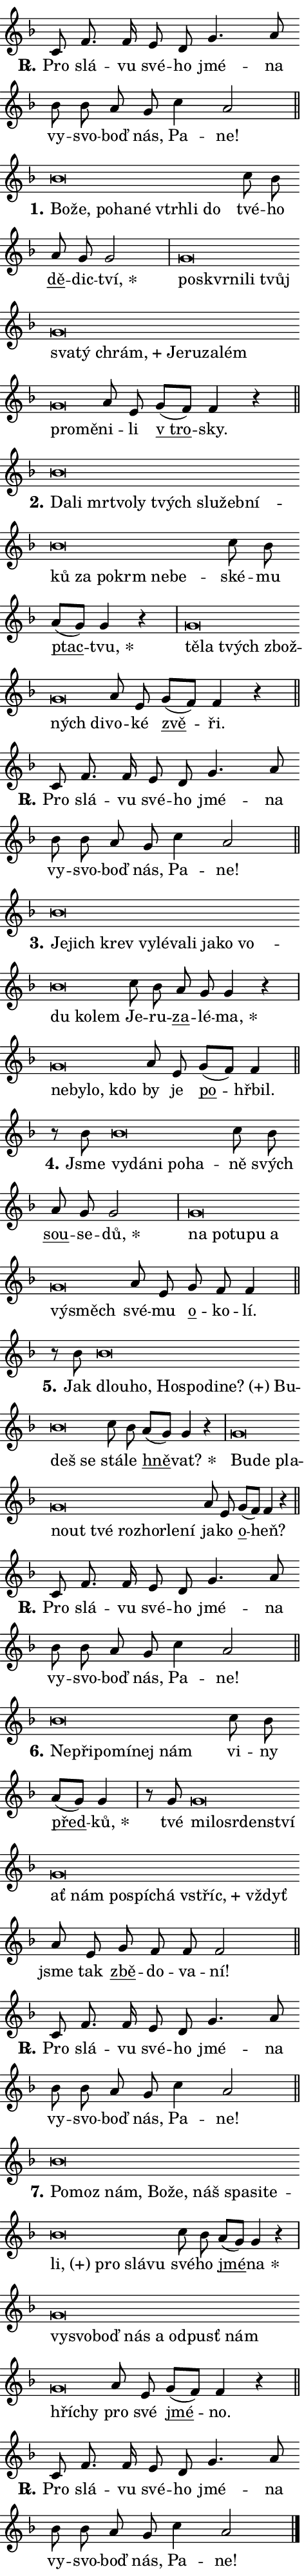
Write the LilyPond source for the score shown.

\version "2.24.0"
\header { tagline = "" }
\paper {
  indent = 0\cm
  top-margin = 0\cm
  right-margin = 0.13\cm % to fit lyric hyphens
  bottom-margin = 0\cm
  left-margin = 0\cm
  paper-width = 8\cm
  page-breaking = #ly:one-page-breaking
  system-system-spacing.basic-distance = #11
  score-system-spacing.basic-distance = #11
  ragged-last = ##f
}


%% Author: Thomas Morley
%% https://lists.gnu.org/archive/html/lilypond-user/2020-05/msg00002.html
#(define (line-position grob)
"Returns position of @var[grob} in current system:
   @code{'start}, if at first time-step
   @code{'end}, if at last time-step
   @code{'middle} otherwise
"
  (let* ((col (ly:item-get-column grob))
         (ln (ly:grob-object col 'left-neighbor))
         (rn (ly:grob-object col 'right-neighbor))
         (col-to-check-left (if (ly:grob? ln) ln col))
         (col-to-check-right (if (ly:grob? rn) rn col))
         (break-dir-left
           (and
             (ly:grob-property col-to-check-left 'non-musical #f)
             (ly:item-break-dir col-to-check-left)))
         (break-dir-right
           (and
             (ly:grob-property col-to-check-right 'non-musical #f)
             (ly:item-break-dir col-to-check-right))))
        (cond ((eqv? 1 break-dir-left) 'start)
              ((eqv? -1 break-dir-right) 'end)
              (else 'middle))))

#(define (tranparent-at-line-position vctor)
  (lambda (grob)
  "Relying on @code{line-position} select the relevant enry from @var{vctor}.
Used to determine transparency,"
    (case (line-position grob)
      ((end) (not (vector-ref vctor 0)))
      ((middle) (not (vector-ref vctor 1)))
      ((start) (not (vector-ref vctor 2))))))

noteHeadBreakVisibility =
#(define-music-function (break-visibility)(vector?)
"Makes @code{NoteHead}s transparent relying on @var{break-visibility}"
#{
  \override NoteHead.transparent =
    #(tranparent-at-line-position break-visibility)
#})

#(define delete-ledgers-for-transparent-note-heads
  (lambda (grob)
    "Reads whether a @code{NoteHead} is transparent.
If so this @code{NoteHead} is removed from @code{'note-heads} from
@var{grob}, which is supposed to be @code{LedgerLineSpanner}.
As a result ledgers are not printed for this @code{NoteHead}"
    (let* ((nhds-array (ly:grob-object grob 'note-heads))
           (nhds-list
             (if (ly:grob-array? nhds-array)
                 (ly:grob-array->list nhds-array)
                 '()))
           ;; Relies on the transparent-property being done before
           ;; Staff.LedgerLineSpanner.after-line-breaking is executed.
           ;; This is fragile ...
           (to-keep
             (remove
               (lambda (nhd)
                 (ly:grob-property nhd 'transparent #f))
               nhds-list)))
      ;; TODO find a better method to iterate over grob-arrays, similiar
      ;; to filter/remove etc for lists
      ;; For now rebuilt from scratch
      (set! (ly:grob-object grob 'note-heads)  '())
      (for-each
        (lambda (nhd)
          (ly:pointer-group-interface::add-grob grob 'note-heads nhd))
        to-keep))))

squashNotes = {
  \override NoteHead.X-extent = #'(-0.2 . 0.2)
  \override NoteHead.Y-extent = #'(-0.75 . 0)
  \override NoteHead.stencil =
    #(lambda (grob)
       (let ((pos (ly:grob-property grob 'staff-position)))
         (begin
           (if (< pos -7) (display "ERROR: Lower brevis then expected\n") (display ""))
           (if (<= pos -6) ly:text-interface::print ly:note-head::print))))
}
unSquashNotes = {
  \revert NoteHead.X-extent
  \revert NoteHead.Y-extent
  \revert NoteHead.stencil
}

hideNotes = \noteHeadBreakVisibility #begin-of-line-visible
unHideNotes = \noteHeadBreakVisibility #all-visible

% work-around for resetting accidentals
% https://lilypond.org/doc/v2.23/Documentation/notation/displaying-rhythms#unmetered-music
cadenzaMeasure = {
  \cadenzaOff
  \partial 1024 s1024
  \cadenzaOn
}

#(define-markup-command (accent layout props text) (markup?)
  "Underline accented syllable"
  (interpret-markup layout props
    #{\markup \override #'(offset . 4.3) \underline { #text }#}))

responsum = \markup \concat {
  "R" \hspace #-1.05 \path #0.1 #'((moveto 0 0.07) (lineto 0.9 0.8)) \hspace #0.05 "."
}

spaceSize = #0.6828661417322834 % exact space size for TeX Gyre Schola

\layout {
  \context {
    \Staff
    \remove "Time_signature_engraver"
    \override LedgerLineSpanner.after-line-breaking = #delete-ledgers-for-transparent-note-heads
  }
  \context {
    \Lyrics {
      \override LyricSpace.minimum-distance = \spaceSize
      \override LyricText.font-name = #"TeX Gyre Schola"
      \override LyricText.font-size = 1
      \override StanzaNumber.font-name = #"TeX Gyre Schola Bold"
      \override StanzaNumber.font-size = 1
    }
  }
  \context {
    \Score 
    \override NoteHead.text =
      #(lambda (grob) 
        (let ((pos (ly:grob-property grob 'staff-position)))
          #{\markup {
            \combine
              \halign #-0.55 \raise #(if (= pos -6) 0 0.5) \override #'(thickness . 2) \draw-line #'(3.2 . 0)
              \musicglyph "noteheads.sM1"
          }#}))
  }
}

% magnetic-lyrics.ily
%
%   written by
%     Jean Abou Samra <jean@abou-samra.fr>
%     Werner Lemberg <wl@gnu.org>
%
%   adapted by
%     Jiri Hon <jiri.hon@gmail.com>
%
% Version 2022-Apr-15

% https://www.mail-archive.com/lilypond-user@gnu.org/msg149350.html

#(define (Left_hyphen_pointer_engraver context)
   "Collect syllable-hyphen-syllable occurrences in lyrics and store
them in properties.  This engraver only looks to the left.  For
example, if the lyrics input is @code{foo -- bar}, it does the
following.

@itemize @bullet
@item
Set the @code{text} property of the @code{LyricHyphen} grob between
@q{foo} and @q{bar} to @code{foo}.

@item
Set the @code{left-hyphen} property of the @code{LyricText} grob with
text @q{foo} to the @code{LyricHyphen} grob between @q{foo} and
@q{bar}.
@end itemize

Use this auxiliary engraver in combination with the
@code{lyric-@/text::@/apply-@/magnetic-@/offset!} hook."
   (let ((hyphen #f)
         (text #f))
     (make-engraver
      (acknowledgers
       ((lyric-syllable-interface engraver grob source-engraver)
        (set! text grob)))
      (end-acknowledgers
       ((lyric-hyphen-interface engraver grob source-engraver)
        ;(when (not (grob::has-interface grob 'lyric-space-interface))
          (set! hyphen grob)));)
      ((stop-translation-timestep engraver)
       (when (and text hyphen)
         (ly:grob-set-object! text 'left-hyphen hyphen))
       (set! text #f)
       (set! hyphen #f)))))

#(define (lyric-text::apply-magnetic-offset! grob)
   "If the space between two syllables is less than the value in
property @code{LyricText@/.details@/.squash-threshold}, move the right
syllable to the left so that it gets concatenated with the left
syllable.

Use this function as a hook for
@code{LyricText@/.after-@/line-@/breaking} if the
@code{Left_@/hyphen_@/pointer_@/engraver} is active."
   (let ((hyphen (ly:grob-object grob 'left-hyphen #f)))
     (when hyphen
       (let ((left-text (ly:spanner-bound hyphen LEFT)))
         (when (grob::has-interface left-text 'lyric-syllable-interface)
           (let* ((common (ly:grob-common-refpoint grob left-text X))
                  (this-x-ext (ly:grob-extent grob common X))
                  (left-x-ext
                   (begin
                     ;; Trigger magnetism for left-text.
                     (ly:grob-property left-text 'after-line-breaking)
                     (ly:grob-extent left-text common X)))
                  ;; `delta` is the gap width between two syllables.
                  (delta (- (interval-start this-x-ext)
                            (interval-end left-x-ext)))
                  (details (ly:grob-property grob 'details))
                  (threshold (assoc-get 'squash-threshold details 0.2)))
             (when (< delta threshold)
               (let* (;; We have to manipulate the input text so that
                      ;; ligatures crossing syllable boundaries are not
                      ;; disabled.  For languages based on the Latin
                      ;; script this is essentially a beautification.
                      ;; However, for non-Western scripts it can be a
                      ;; necessity.
                      (lt (ly:grob-property left-text 'text))
                      (rt (ly:grob-property grob 'text))
                      (is-space (grob::has-interface hyphen 'lyric-space-interface))
                      (space (if is-space " " ""))
                      (extra-delta (if is-space spaceSize 0))
                      ;; Append new syllable.
                      (ltrt-space (if (and (string? lt) (string? rt))
                                (string-append lt space rt)
                                (make-concat-markup (list lt space rt))))
                      ;; Right-align `ltrt` to the right side.
                      (ltrt-space-markup (grob-interpret-markup
                               grob
                               (make-translate-markup
                                (cons (interval-length this-x-ext) 0)
                                (make-right-align-markup ltrt-space)))))
                 (begin
                   ;; Don't print `left-text`.
                   (ly:grob-set-property! left-text 'stencil #f)
                   ;; Set text and stencil (which holds all collected
                   ;; syllables so far) and shift it to the left.
                   (ly:grob-set-property! grob 'text ltrt-space)
                   (ly:grob-set-property! grob 'stencil ltrt-space-markup)
                   (ly:grob-translate-axis! grob (- (- delta extra-delta)) X))))))))))


#(define (lyric-hyphen::displace-bounds-first grob)
   ;; Make very sure this callback isn't triggered too early.
   (let ((left (ly:spanner-bound grob LEFT))
         (right (ly:spanner-bound grob RIGHT)))
     (ly:grob-property left 'after-line-breaking)
     (ly:grob-property right 'after-line-breaking)
     (ly:lyric-hyphen::print grob)))

squashThreshold = #0.4

\layout {
  \context {
    \Lyrics
    \consists #Left_hyphen_pointer_engraver
    \override LyricText.after-line-breaking =
      #lyric-text::apply-magnetic-offset!
    \override LyricHyphen.stencil = #lyric-hyphen::displace-bounds-first
    \override LyricText.details.squash-threshold = \squashThreshold
    \override LyricHyphen.minimum-distance = 0
    \override LyricHyphen.minimum-length = \squashThreshold
  }
}

squashText = \override LyricText.details.squash-threshold = 9999
unSquashText = \override LyricText.details.squash-threshold = \squashThreshold

leftText = \override LyricText.self-alignment-X = #LEFT
unLeftText = \revert LyricText.self-alignment-X

starOffset = #(lambda (grob) 
                (let ((x_offset (ly:self-alignment-interface::aligned-on-x-parent grob)))
                  (if (= x_offset 0) 0 (+ x_offset 1.2))))

star = #(define-music-function (syllable)(string?)
"Append star separator at the end of a syllable"
#{
  \once \override LyricText.X-offset = #starOffset
  \lyricmode { \markup {
    #syllable
    \override #'((font-name . "TeX Gyre Schola Bold")) \hspace #0.2 \lower #0.65 \larger "*"
  } }
#})

starAccent = #(define-music-function (syllable)(string?)
"Append star separator at the end of a syllable and make accent"
#{
  \once \override LyricText.X-offset = #starOffset
  \lyricmode { \markup {
    \accent #syllable
    \override #'((font-name . "TeX Gyre Schola Bold")) \hspace #0.2 \lower #0.65 \larger "*"
  } }
#})

breath = #(define-music-function (syllable)(string?)
"Append breathing indicator at the end of a syllable"
#{
  \lyricmode { \markup { #syllable "+" } }
#})

optionalBreath = #(define-music-function (syllable)(string?)
"Append optional breathing indicator at the end of a syllable"
#{
  \lyricmode { \markup { #syllable "(+)" } }
#})


\score {
    <<
        \new Voice = "melody" { \cadenzaOn \key f \major \relative { c'8 f8. f16 e8 d g4. a8 \bar "" bes bes \bar "" a g c4 a2 \cadenzaMeasure \bar "||" \break } }
        \new Lyrics \lyricsto "melody" { \lyricmode { \set stanza = \responsum
Pro slá -- vu své -- ho jmé -- na vy -- svo -- boď nás, Pa -- ne! } }
    >>
    \layout {}
}

\score {
    <<
        \new Voice = "melody" { \cadenzaOn \key f \major \relative { \squashNotes bes'\breve*1/16 \hideNotes \breve*1/16 \bar "" \breve*1/16 \bar "" \breve*1/16 \bar "" \breve*1/16 \bar "" \breve*1/16 \bar "" \breve*1/16 \breve*1/16 \bar "" \unHideNotes \unSquashNotes c8 bes \bar "" a g g2 \cadenzaMeasure \bar "|" \squashNotes g\breve*1/16 \hideNotes \breve*1/16 \bar "" \breve*1/16 \bar "" \breve*1/16 \bar "" \breve*1/16 \bar "" \breve*1/16 \bar "" \breve*1/16 \bar "" \breve*1/16 \bar "" \breve*1/16 \bar "" \breve*1/16 \bar "" \breve*1/16 \bar "" \breve*1/16 \bar "" \breve*1/16 \breve*1/16 \bar "" \unHideNotes \unSquashNotes a8 e \bar "" g[( f)] f4 r \cadenzaMeasure \bar "||" \break } }
        \new Lyrics \lyricsto "melody" { \lyricmode { \set stanza = "1."
\leftText Bo -- \squashText že, po -- ha -- né vtrh -- li do \unLeftText \unSquashText tvé -- ho \markup \accent dě -- dic -- \star tví, \leftText po -- \squashText skvr -- ni -- li tvůj sva -- tý \breath "chrám," Je -- ru -- za -- lém pro -- mě -- \unLeftText \unSquashText ni -- li \markup \accent "v tro" -- sky. } }
    >>
    \layout {}
}

\score {
    <<
        \new Voice = "melody" { \cadenzaOn \key f \major \relative { \squashNotes bes'\breve*1/16 \hideNotes \breve*1/16 \bar "" \breve*1/16 \bar "" \breve*1/16 \bar "" \breve*1/16 \bar "" \breve*1/16 \bar "" \breve*1/16 \bar "" \breve*1/16 \bar "" \breve*1/16 \bar "" \breve*1/16 \bar "" \breve*1/16 \bar "" \breve*1/16 \bar "" \breve*1/16 \bar "" \breve*1/16 \breve*1/16 \bar "" \unHideNotes \unSquashNotes c8 bes \bar "" a[( g)] g4 r \cadenzaMeasure \bar "|" \squashNotes g\breve*1/16 \hideNotes \breve*1/16 \bar "" \breve*1/16 \bar "" \breve*1/16 \bar "" \breve*1/16 \breve*1/16 \bar "" \unHideNotes \unSquashNotes a8 e \bar "" g[( f)] f4 r \cadenzaMeasure \bar "||" \break } }
        \new Lyrics \lyricsto "melody" { \lyricmode { \set stanza = "2."
\leftText Da -- \squashText li mrt -- vo -- ly tvých slu -- žeb -- ní -- ků za po -- krm ne -- be -- \unLeftText \unSquashText ské -- mu \markup \accent ptac -- \star tvu, \leftText tě -- \squashText la tvých zbož -- ných di -- \unLeftText \unSquashText vo -- ké \markup \accent zvě -- ři. } }
    >>
    \layout {}
}

\score {
    <<
        \new Voice = "melody" { \cadenzaOn \key f \major \relative { c'8 f8. f16 e8 d g4. a8 \bar "" bes bes \bar "" a g c4 a2 \cadenzaMeasure \bar "||" \break } }
        \new Lyrics \lyricsto "melody" { \lyricmode { \set stanza = \responsum
Pro slá -- vu své -- ho jmé -- na vy -- svo -- boď nás, Pa -- ne! } }
    >>
    \layout {}
}

\score {
    <<
        \new Voice = "melody" { \cadenzaOn \key f \major \relative { \squashNotes bes'\breve*1/16 \hideNotes \breve*1/16 \bar "" \breve*1/16 \bar "" \breve*1/16 \bar "" \breve*1/16 \bar "" \breve*1/16 \bar "" \breve*1/16 \bar "" \breve*1/16 \bar "" \breve*1/16 \bar "" \breve*1/16 \bar "" \breve*1/16 \bar "" \breve*1/16 \breve*1/16 \bar "" \unHideNotes \unSquashNotes c8 bes \bar "" a g g4 r \cadenzaMeasure \bar "|" \squashNotes g\breve*1/16 \hideNotes \breve*1/16 \bar "" \breve*1/16 \breve*1/16 \bar "" \unHideNotes \unSquashNotes a8 e \bar "" g[( f)] f4 \cadenzaMeasure \bar "||" \break } }
        \new Lyrics \lyricsto "melody" { \lyricmode { \set stanza = "3."
\leftText Je -- \squashText jich krev vy -- lé -- va -- li ja -- ko vo -- du ko -- lem \unLeftText \unSquashText Je -- ru -- \markup \accent za -- lé -- \star ma, \leftText ne -- \squashText by -- lo, kdo \unLeftText \unSquashText by je \markup \accent po -- hřbil. } }
    >>
    \layout {}
}

\score {
    <<
        \new Voice = "melody" { \cadenzaOn \key f \major \relative { r8 bes'8 \squashNotes bes\breve*1/16 \hideNotes \breve*1/16 \bar "" \breve*1/16 \bar "" \breve*1/16 \breve*1/16 \bar "" \unHideNotes \unSquashNotes c8 bes \bar "" a g g2 \cadenzaMeasure \bar "|" \squashNotes g\breve*1/16 \hideNotes \breve*1/16 \bar "" \breve*1/16 \bar "" \breve*1/16 \bar "" \breve*1/16 \bar "" \breve*1/16 \breve*1/16 \bar "" \unHideNotes \unSquashNotes a8 e \bar "" g f f4 \cadenzaMeasure \bar "||" \break } }
        \new Lyrics \lyricsto "melody" { \lyricmode { \set stanza = "4."
Jsme \leftText vy -- \squashText dá -- ni po -- ha -- \unLeftText \unSquashText ně svých \markup \accent sou -- se -- \star dů, \leftText na \squashText po -- tu -- pu a vý -- směch \unLeftText \unSquashText své -- mu \markup \accent o -- ko -- lí. } }
    >>
    \layout {}
}

\score {
    <<
        \new Voice = "melody" { \cadenzaOn \key f \major \relative { r8 bes'8 \squashNotes bes\breve*1/16 \hideNotes \breve*1/16 \bar "" \breve*1/16 \bar "" \breve*1/16 \bar "" \breve*1/16 \bar "" \breve*1/16 \bar "" \breve*1/16 \bar "" \breve*1/16 \breve*1/16 \bar "" \unHideNotes \unSquashNotes c8 bes \bar "" a[( g)] g4 r \cadenzaMeasure \bar "|" \squashNotes g\breve*1/16 \hideNotes \breve*1/16 \bar "" \breve*1/16 \bar "" \breve*1/16 \bar "" \breve*1/16 \bar "" \breve*1/16 \bar "" \breve*1/16 \bar "" \breve*1/16 \breve*1/16 \bar "" \unHideNotes \unSquashNotes a8 e \bar "" g[( f)] f4 r \cadenzaMeasure \bar "||" \break } }
        \new Lyrics \lyricsto "melody" { \lyricmode { \set stanza = "5."
Jak \leftText dlou -- \squashText ho, Ho -- spo -- di -- \optionalBreath ne? Bu -- deš se \unLeftText \unSquashText stá -- le \markup \accent hně -- \star vat? \leftText Bu -- \squashText de pla -- nout tvé roz -- hor -- le -- ní \unLeftText \unSquashText ja -- ko \markup \accent o -- heň? } }
    >>
    \layout {}
}

\score {
    <<
        \new Voice = "melody" { \cadenzaOn \key f \major \relative { c'8 f8. f16 e8 d g4. a8 \bar "" bes bes \bar "" a g c4 a2 \cadenzaMeasure \bar "||" \break } }
        \new Lyrics \lyricsto "melody" { \lyricmode { \set stanza = \responsum
Pro slá -- vu své -- ho jmé -- na vy -- svo -- boď nás, Pa -- ne! } }
    >>
    \layout {}
}

\score {
    <<
        \new Voice = "melody" { \cadenzaOn \key f \major \relative { \squashNotes bes'\breve*1/16 \hideNotes \breve*1/16 \bar "" \breve*1/16 \bar "" \breve*1/16 \bar "" \breve*1/16 \breve*1/16 \bar "" \unHideNotes \unSquashNotes c8 bes \bar "" a[( g)] g4 \cadenzaMeasure \bar "|" r8 g8 \squashNotes g\breve*1/16 \hideNotes \breve*1/16 \bar "" \breve*1/16 \bar "" \breve*1/16 \bar "" \breve*1/16 \bar "" \breve*1/16 \bar "" \breve*1/16 \bar "" \breve*1/16 \bar "" \breve*1/16 \bar "" \breve*1/16 \bar "" \breve*1/16 \breve*1/16 \bar "" \unHideNotes \unSquashNotes a8 e \bar "" g f f f2 \cadenzaMeasure \bar "||" \break } }
        \new Lyrics \lyricsto "melody" { \lyricmode { \set stanza = "6."
\leftText Ne -- \squashText při -- po -- mí -- nej nám \unLeftText \unSquashText vi -- ny \markup \accent před -- \star ků, tvé \leftText mi -- \squashText lo -- sr -- den -- ství ať nám po -- spí -- chá \breath "vstříc," vždyť \unLeftText \unSquashText jsme tak \markup \accent zbě -- do -- va -- ní! } }
    >>
    \layout {}
}

\score {
    <<
        \new Voice = "melody" { \cadenzaOn \key f \major \relative { c'8 f8. f16 e8 d g4. a8 \bar "" bes bes \bar "" a g c4 a2 \cadenzaMeasure \bar "||" \break } }
        \new Lyrics \lyricsto "melody" { \lyricmode { \set stanza = \responsum
Pro slá -- vu své -- ho jmé -- na vy -- svo -- boď nás, Pa -- ne! } }
    >>
    \layout {}
}

\score {
    <<
        \new Voice = "melody" { \cadenzaOn \key f \major \relative { \squashNotes bes'\breve*1/16 \hideNotes \breve*1/16 \bar "" \breve*1/16 \bar "" \breve*1/16 \bar "" \breve*1/16 \bar "" \breve*1/16 \bar "" \breve*1/16 \bar "" \breve*1/16 \bar "" \breve*1/16 \bar "" \breve*1/16 \bar "" \breve*1/16 \bar "" \breve*1/16 \breve*1/16 \bar "" \unHideNotes \unSquashNotes c8 bes \bar "" a[( g)] g4 r \cadenzaMeasure \bar "|" \squashNotes g\breve*1/16 \hideNotes \breve*1/16 \bar "" \breve*1/16 \bar "" \breve*1/16 \bar "" \breve*1/16 \bar "" \breve*1/16 \bar "" \breve*1/16 \bar "" \breve*1/16 \bar "" \breve*1/16 \breve*1/16 \bar "" \unHideNotes \unSquashNotes a8 e \bar "" g[( f)] f4 r \cadenzaMeasure \bar "||" \break } }
        \new Lyrics \lyricsto "melody" { \lyricmode { \set stanza = "7."
\leftText Po -- \squashText moz nám, Bo -- že, náš spa -- si -- te -- \optionalBreath li, pro slá -- vu \unLeftText \unSquashText své -- ho \markup \accent jmé -- \star na \leftText vy -- \squashText svo -- boď nás a od -- pusť nám hří -- chy \unLeftText \unSquashText pro své \markup \accent jmé -- no. } }
    >>
    \layout {}
}

\score {
    <<
        \new Voice = "melody" { \cadenzaOn \key f \major \relative { c'8 f8. f16 e8 d g4. a8 \bar "" bes bes \bar "" a g c4 a2 \cadenzaMeasure \bar "||" \break } \bar "|." }
        \new Lyrics \lyricsto "melody" { \lyricmode { \set stanza = \responsum
Pro slá -- vu své -- ho jmé -- na vy -- svo -- boď nás, Pa -- ne! } }
    >>
    \layout {}
}
